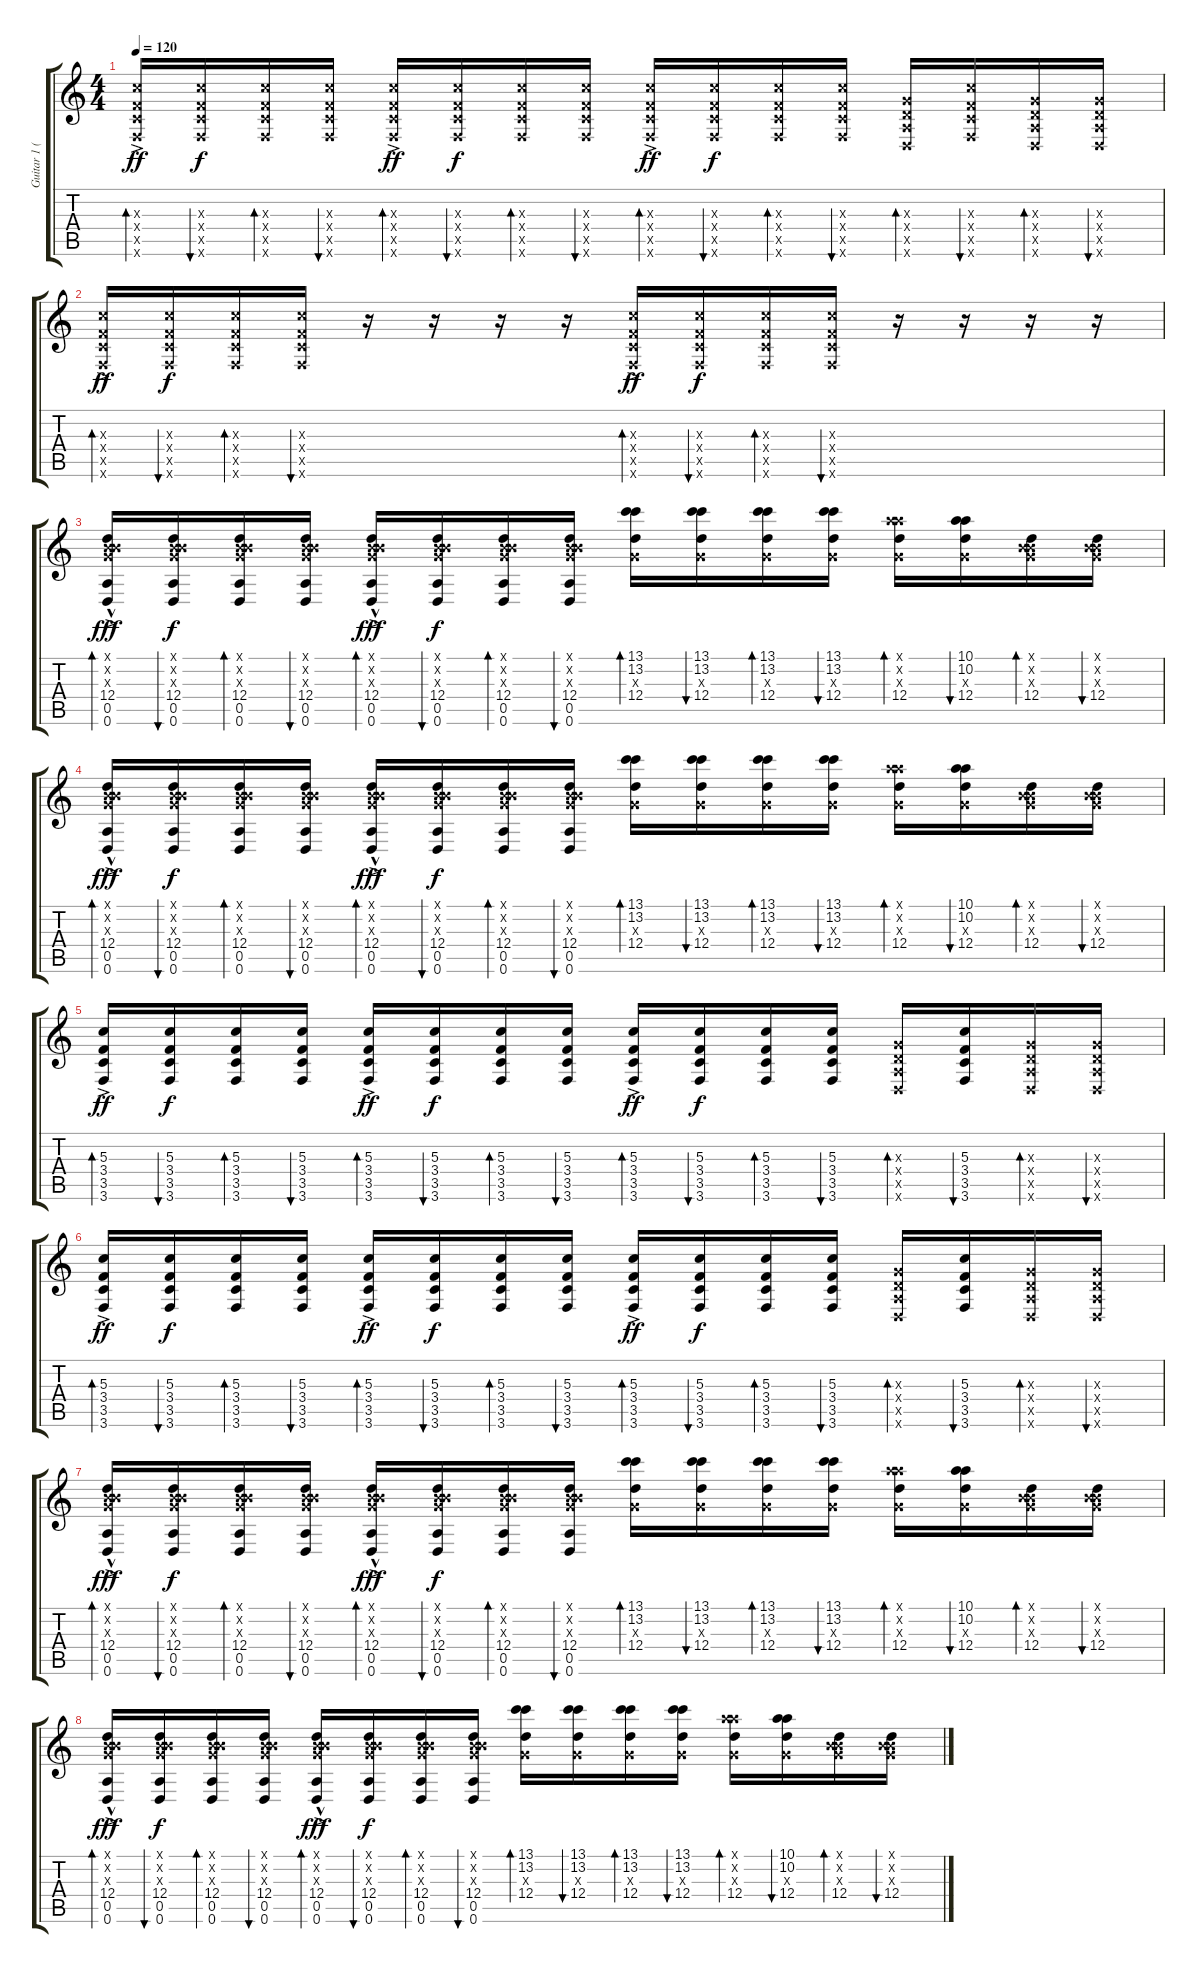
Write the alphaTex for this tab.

\track ("Guitar 1 (Butler)" "Guitar 1 (") {instrument overdrivenguitar}
\staff {score tabs}
\tuning (B3 B3 G3 D3 A2 D2) {hide}
\ts (4 4)
\tempo 120
\clef g2
\ks c
(5.3{x} 3.4{x} 3.5{ac x} 3.6{x}).16{bd 60 dy ff} (5.3{x} 3.4{x} 3.5{x} 3.6{x}).16{bu 60 dy f} (5.3{x} 3.4{x} 3.5{x} 3.6{x}).16{bd 60} (5.3{x} 3.4{x} 3.5{x} 3.6{x}).16{bu 60} (5.3{x} 3.4{x} 3.5{ac x} 3.6{x}).16{bd 60 dy ff} (5.3{x} 3.4{x} 3.5{x} 3.6{x}).16{bu 60 dy f} (5.3{x} 3.4{x} 3.5{x} 3.6{x}).16{bd 60} (5.3{x} 3.4{x} 3.5{x} 3.6{x}).16{bu 60} (5.3{x} 3.4{ac x} 3.5{x} 3.6{x}).16{bd 60 dy ff} (5.3{x} 3.4{x} 3.5{x} 3.6{x}).16{bu 60 dy f} (5.3{x} 3.4{x} 3.5{x} 3.6{x}).16{bd 60} (5.3{x} 3.4{x} 3.5{x} 3.6{x}).16{bu 60} (0.3{x} 0.4{x} 0.5{x} 0.6{x}).16{bd 60} (5.3{x} 3.4{x} 3.5{x} 3.6{x}).16{bu 60} (0.3{x} 0.4{x} 0.5{x} 0.6{x}).16{bd 60} (0.3{x} 0.4{x} 0.5{x} 0.6{x}).16{bu 60} |
(5.3{x} 3.4{x} 3.5{ac x} 3.6{x}).16{bd 60 dy ff} (5.3{x} 3.4{x} 3.5{x} 3.6{x}).16{bu 60 dy f} (5.3{x} 3.4{x} 3.5{x} 3.6{x}).16{bd 60} (5.3{x} 3.4{x} 3.5{x} 3.6{x}).16{bu 60} r.16 r.16 r.16 r.16 (5.3{x} 3.4{ac x} 3.5{x} 3.6{x}).16{bd 60 dy ff} (5.3{x} 3.4{x} 3.5{x} 3.6{x}).16{bu 60 dy f} (5.3{x} 3.4{x} 3.5{x} 3.6{x}).16{bd 60} (5.3{x} 3.4{x} 3.5{x} 3.6{x}).16{bu 60} r.16 r.16 r.16 r.16 |
(0.1{hac x} 0.2{hac x} 0.3{hac x} 12.4{hac} 0.5{ac} 0.6{hac}).16{bd 60 dy fff} (0.1{x} 0.2{x} 0.3{x} 12.4 0.5 0.6).16{bu 60 dy f} (0.1{x} 0.2{x} 0.3{x} 12.4 0.5 0.6).16{bd 60} (0.1{x} 0.2{x} 0.3{x} 12.4 0.5 0.6).16{bu 60} (0.1{hac x} 0.2{hac x} 0.3{ac x} 12.4{hac} 0.5{hac} 0.6{hac}).16{bd 60 dy fff} (0.1{x} 0.2{x} 0.3{x} 12.4 0.5 0.6).16{bu 60 dy f} (0.1{x} 0.2{x} 0.3{x} 12.4 0.5 0.6).16{bd 60} (0.1{x} 0.2{x} 0.3{x} 12.4 0.5 0.6).16{bu 60} (13.1 13.2 0.3{x} 12.4).16{bd 60} (13.1 13.2 0.3{x} 12.4).16{bu 60} (13.1 13.2 0.3{x} 12.4).16{bd 60} (13.1 13.2 0.3{x} 12.4).16{bu 60} (10.1{x} 10.2{x} 0.3{x} 12.4).16{bd 60} (10.1 10.2 0.3{x} 12.4).16{bu 60} (0.1{x} 0.2{x} 0.3{x} 12.4).16{bd 60} (0.1{x} 0.2{x} 0.3{x} 12.4).16{bu 60} |
(0.1{hac x} 0.2{hac x} 0.3{hac x} 12.4{hac} 0.5{ac} 0.6{hac}).16{bd 60 dy fff} (0.1{x} 0.2{x} 0.3{x} 12.4 0.5 0.6).16{bu 60 dy f} (0.1{x} 0.2{x} 0.3{x} 12.4 0.5 0.6).16{bd 60} (0.1{x} 0.2{x} 0.3{x} 12.4 0.5 0.6).16{bu 60} (0.1{hac x} 0.2{hac x} 0.3{ac x} 12.4{hac} 0.5{hac} 0.6{hac}).16{bd 60 dy fff} (0.1{x} 0.2{x} 0.3{x} 12.4 0.5 0.6).16{bu 60 dy f} (0.1{x} 0.2{x} 0.3{x} 12.4 0.5 0.6).16{bd 60} (0.1{x} 0.2{x} 0.3{x} 12.4 0.5 0.6).16{bu 60} (13.1 13.2 0.3{x} 12.4).16{bd 60} (13.1 13.2 0.3{x} 12.4).16{bu 60} (13.1 13.2 0.3{x} 12.4).16{bd 60} (13.1 13.2 0.3{x} 12.4).16{bu 60} (10.1{x} 10.2{x} 0.3{x} 12.4).16{bd 60} (10.1 10.2 0.3{x} 12.4).16{bu 60} (0.1{x} 0.2{x} 0.3{x} 12.4).16{bd 60} (0.1{x} 0.2{x} 0.3{x} 12.4).16{bu 60} |
(5.3 3.4 3.5{ac} 3.6).16{bd 60 dy ff} (5.3 3.4 3.5 3.6).16{bu 60 dy f} (5.3 3.4 3.5 3.6).16{bd 60} (5.3 3.4 3.5 3.6).16{bu 60} (5.3 3.4 3.5{ac} 3.6).16{bd 60 dy ff} (5.3 3.4 3.5 3.6).16{bu 60 dy f} (5.3 3.4 3.5 3.6).16{bd 60} (5.3 3.4 3.5 3.6).16{bu 60} (5.3 3.4{ac} 3.5 3.6).16{bd 60 dy ff} (5.3 3.4 3.5 3.6).16{bu 60 dy f} (5.3 3.4 3.5 3.6).16{bd 60} (5.3 3.4 3.5 3.6).16{bu 60} (0.3{x} 0.4{x} 0.5{x} 0.6{x}).16{bd 60} (5.3 3.4 3.5 3.6).16{bu 60} (0.3{x} 0.4{x} 0.5{x} 0.6{x}).16{bd 60} (0.3{x} 0.4{x} 0.5{x} 0.6{x}).16{bu 60} |
(5.3 3.4 3.5{ac} 3.6).16{bd 60 dy ff} (5.3 3.4 3.5 3.6).16{bu 60 dy f} (5.3 3.4 3.5 3.6).16{bd 60} (5.3 3.4 3.5 3.6).16{bu 60} (5.3 3.4 3.5{ac} 3.6).16{bd 60 dy ff} (5.3 3.4 3.5 3.6).16{bu 60 dy f} (5.3 3.4 3.5 3.6).16{bd 60} (5.3 3.4 3.5 3.6).16{bu 60} (5.3 3.4{ac} 3.5 3.6).16{bd 60 dy ff} (5.3 3.4 3.5 3.6).16{bu 60 dy f} (5.3 3.4 3.5 3.6).16{bd 60} (5.3 3.4 3.5 3.6).16{bu 60} (0.3{x} 0.4{x} 0.5{x} 0.6{x}).16{bd 60} (5.3 3.4 3.5 3.6).16{bu 60} (0.3{x} 0.4{x} 0.5{x} 0.6{x}).16{bd 60} (0.3{x} 0.4{x} 0.5{x} 0.6{x}).16{bu 60} |
(0.1{hac x} 0.2{hac x} 0.3{hac x} 12.4{hac} 0.5{ac} 0.6{hac}).16{bd 60 dy fff} (0.1{x} 0.2{x} 0.3{x} 12.4 0.5 0.6).16{bu 60 dy f} (0.1{x} 0.2{x} 0.3{x} 12.4 0.5 0.6).16{bd 60} (0.1{x} 0.2{x} 0.3{x} 12.4 0.5 0.6).16{bu 60} (0.1{hac x} 0.2{hac x} 0.3{ac x} 12.4{hac} 0.5{hac} 0.6{hac}).16{bd 60 dy fff} (0.1{x} 0.2{x} 0.3{x} 12.4 0.5 0.6).16{bu 60 dy f} (0.1{x} 0.2{x} 0.3{x} 12.4 0.5 0.6).16{bd 60} (0.1{x} 0.2{x} 0.3{x} 12.4 0.5 0.6).16{bu 60} (13.1 13.2 0.3{x} 12.4).16{bd 60} (13.1 13.2 0.3{x} 12.4).16{bu 60} (13.1 13.2 0.3{x} 12.4).16{bd 60} (13.1 13.2 0.3{x} 12.4).16{bu 60} (10.1{x} 10.2{x} 0.3{x} 12.4).16{bd 60} (10.1 10.2 0.3{x} 12.4).16{bu 60} (0.1{x} 0.2{x} 0.3{x} 12.4).16{bd 60} (0.1{x} 0.2{x} 0.3{x} 12.4).16{bu 60} |
(0.1{hac x} 0.2{hac x} 0.3{hac x} 12.4{hac} 0.5{ac} 0.6{hac}).16{bd 60 dy fff} (0.1{x} 0.2{x} 0.3{x} 12.4 0.5 0.6).16{bu 60 dy f} (0.1{x} 0.2{x} 0.3{x} 12.4 0.5 0.6).16{bd 60} (0.1{x} 0.2{x} 0.3{x} 12.4 0.5 0.6).16{bu 60} (0.1{hac x} 0.2{hac x} 0.3{ac x} 12.4{hac} 0.5{hac} 0.6{hac}).16{bd 60 dy fff} (0.1{x} 0.2{x} 0.3{x} 12.4 0.5 0.6).16{bu 60 dy f} (0.1{x} 0.2{x} 0.3{x} 12.4 0.5 0.6).16{bd 60} (0.1{x} 0.2{x} 0.3{x} 12.4 0.5 0.6).16{bu 60} (13.1 13.2 0.3{x} 12.4).16{bd 60} (13.1 13.2 0.3{x} 12.4).16{bu 60} (13.1 13.2 0.3{x} 12.4).16{bd 60} (13.1 13.2 0.3{x} 12.4).16{bu 60} (10.1{x} 10.2{x} 0.3{x} 12.4).16{bd 60} (10.1 10.2 0.3{x} 12.4).16{bu 60} (0.1{x} 0.2{x} 0.3{x} 12.4).16{bd 60} (0.1{x} 0.2{x} 0.3{x} 12.4).16{bu 60}
